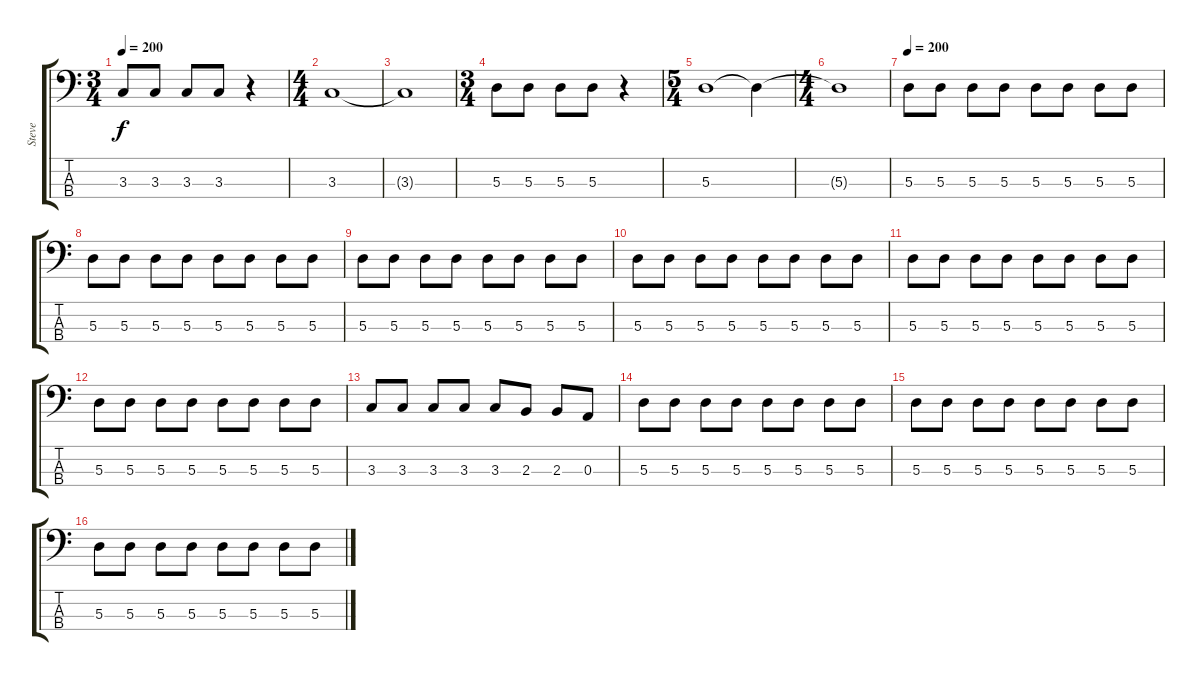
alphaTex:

\track ("Steve" "Steve") {instrument electricbassfinger}
\staff {score tabs}
\tuning (G2 D2 A1 E1) {hide}
\ts (3 4)
\tempo 200
\clef f4
\ks c
3.3.8{dy f} 3.3.8 3.3.8 3.3.8 r.4 |
\ts (4 4)
3.3.1 |
3.3{t}.1 |
\ts (3 4)
5.3.8 5.3.8 5.3.8 5.3.8 r.4 |
\ts (5 4)
5.3.1 5.3{t}.4 |
\ts (4 4)
5.3{t}.1 |
\tempo 200
5.3.8 5.3.8 5.3.8 5.3.8 5.3.8 5.3.8 5.3.8 5.3.8 |
5.3.8 5.3.8 5.3.8 5.3.8 5.3.8 5.3.8 5.3.8 5.3.8 |
5.3.8 5.3.8 5.3.8 5.3.8 5.3.8 5.3.8 5.3.8 5.3.8 |
5.3.8 5.3.8 5.3.8 5.3.8 5.3.8 5.3.8 5.3.8 5.3.8 |
5.3.8 5.3.8 5.3.8 5.3.8 5.3.8 5.3.8 5.3.8 5.3.8 |
5.3.8 5.3.8 5.3.8 5.3.8 5.3.8 5.3.8 5.3.8 5.3.8 |
3.3.8 3.3.8 3.3.8 3.3.8 3.3.8 2.3.8 2.3.8 0.3.8 |
5.3.8 5.3.8 5.3.8 5.3.8 5.3.8 5.3.8 5.3.8 5.3.8 |
5.3.8 5.3.8 5.3.8 5.3.8 5.3.8 5.3.8 5.3.8 5.3.8 |
5.3.8 5.3.8 5.3.8 5.3.8 5.3.8 5.3.8 5.3.8 5.3.8
